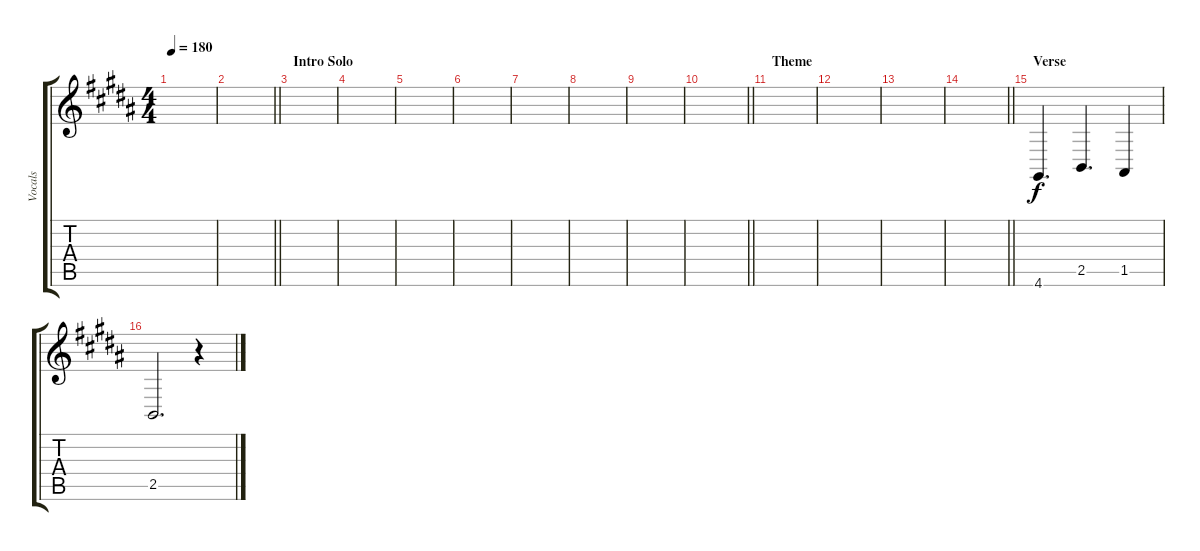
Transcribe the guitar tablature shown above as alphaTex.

\track ("Vocals" "Vocals") {instrument baritonesax}
\staff {score tabs}
\tuning (E4 B3 G3 D3 A2 E2) {hide}
\ts (4 4)
\tempo 180
\clef g2
\ks g#minor
|
\barLineRight lightlight
|
\section ("" "Intro Solo")
|
|
|
|
|
|
|
\barLineRight lightlight
|
\section ("" "Theme")
|
|
|
\barLineRight lightlight
|
\section ("" "Verse")
4.6.4{d} 2.5.4{d} 1.5.4 |
2.5.2{d} r.4
